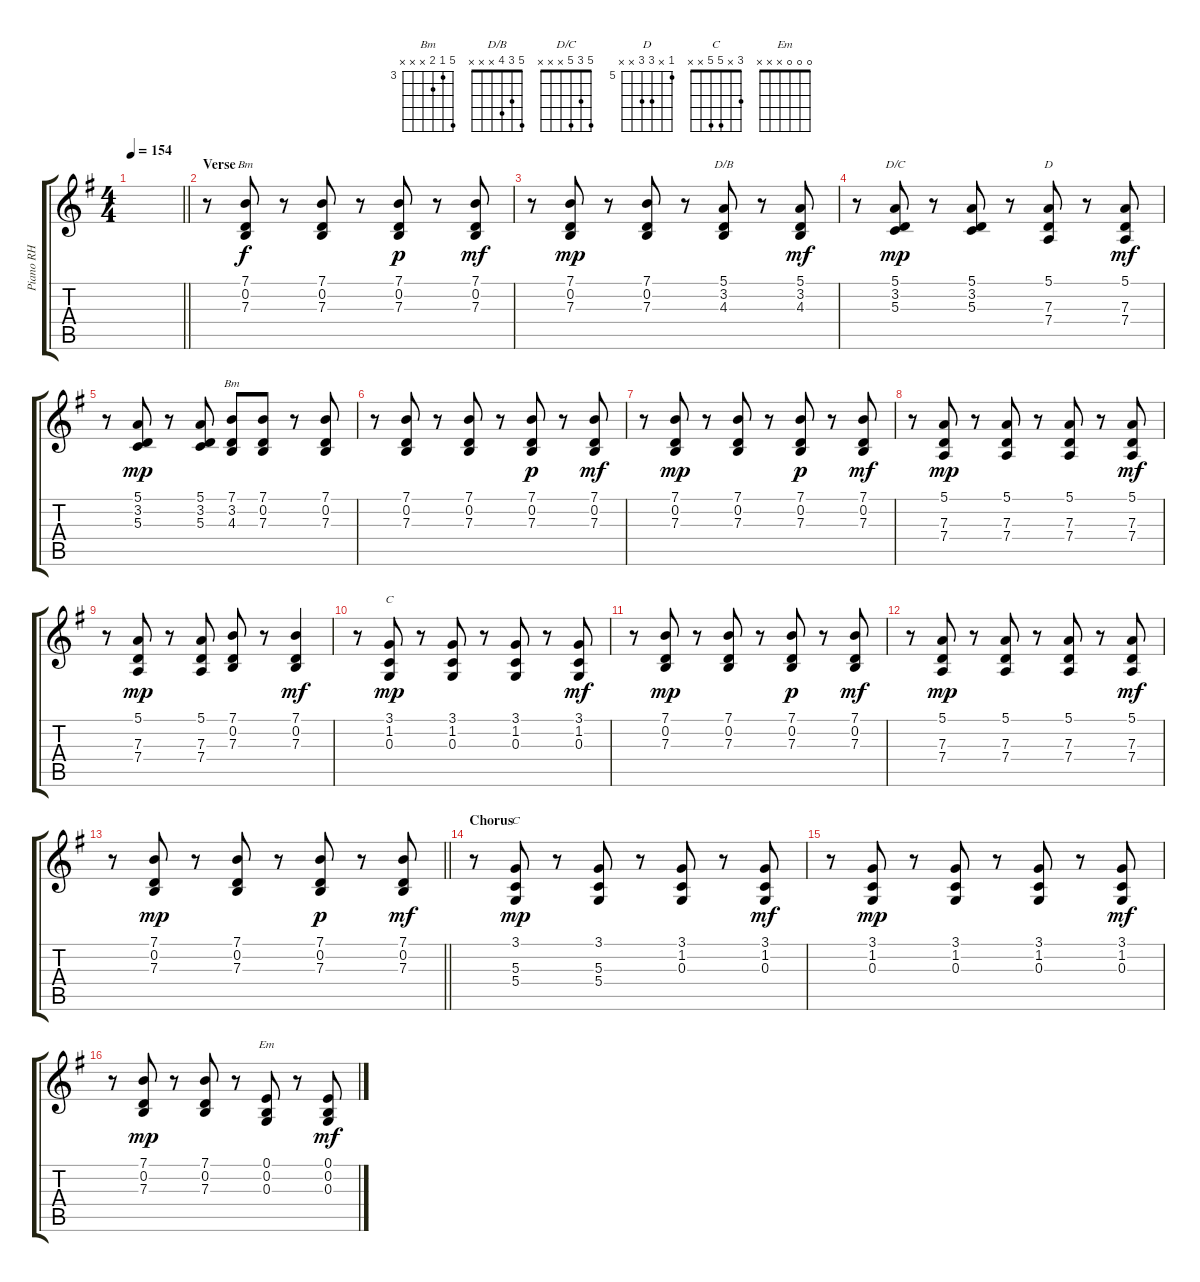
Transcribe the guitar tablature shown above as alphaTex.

\track ("Piano RH" "Piano RH") {instrument electricpiano2}
\staff {score tabs}
\tuning (E4 B3 G3 D3 A2 E2) {hide}
\chord ("Bm" 7 0 7 x x x) {firstfret 7}
\chord ("D/B" 5 3 4 x x x)
\chord ("D/C" 5 3 5 x x x)
\chord ("D" 5 x 7 7 x x) {firstfret 5}
\chord ("Bm" 7 3 4 x x x) {firstfret 3}
\chord ("C" 3 1 0 x x x)
\chord ("C" 3 x 5 5 x x)
\chord ("Em" 0 0 0 x x x)
\ts (4 4)
\tempo 154
\clef g2
\barLineRight lightlight
\ks g
|
\section ("" "Verse")
r.8 (7.1 0.2 7.3).8{ch "Bm"} r.8 (7.1 0.2 7.3).8 r.8 (7.1 0.2 7.3).8{dy p} r.8 (7.1 0.2 7.3).8{dy mf} |
r.8 (7.1 0.2 7.3).8{dy mp} r.8 (7.1 0.2 7.3).8 r.8 (5.1 3.2 4.3).8{ch "D/B"} r.8 (5.1 3.2 4.3).8{dy mf} |
r.8 (5.1 3.2 5.3).8{ch "D/C" dy mp} r.8 (5.1 3.2 5.3).8 r.8 (5.1 7.3 7.4).8{ch "D"} r.8 (5.1 7.3 7.4).8{dy mf} |
r.8 (5.1 3.2 5.3).8{dy mp} r.8 (5.1 3.2 5.3).8 (7.1 3.2 4.3).8{ch "Bm"} (7.1 0.2 7.3).8 r.8 (7.1 0.2 7.3).8 |
r.8 (7.1 0.2 7.3).8 r.8 (7.1 0.2 7.3).8 r.8 (7.1 0.2 7.3).8{dy p} r.8 (7.1 0.2 7.3).8{dy mf} |
r.8 (7.1 0.2 7.3).8{dy mp} r.8 (7.1 0.2 7.3).8 r.8 (7.1 0.2 7.3).8{dy p} r.8 (7.1 0.2 7.3).8{dy mf} |
r.8 (5.1 7.3 7.4).8{dy mp} r.8 (5.1 7.3 7.4).8 r.8 (5.1 7.3 7.4).8 r.8 (5.1 7.3 7.4).8{dy mf} |
r.8 (5.1 7.3 7.4).8{dy mp} r.8 (5.1 7.3 7.4).8 (7.1 0.2 7.3).8 r.8 (7.1 0.2 7.3).4{dy mf} |
r.8 (3.1 1.2 0.3).8{ch "C" dy mp} r.8 (3.1 1.2 0.3).8 r.8 (3.1 1.2 0.3).8 r.8 (3.1 1.2 0.3).8{dy mf} |
r.8 (7.1 0.2 7.3).8{dy mp} r.8 (7.1 0.2 7.3).8 r.8 (7.1 0.2 7.3).8{dy p} r.8 (7.1 0.2 7.3).8{dy mf} |
r.8 (5.1 7.3 7.4).8{dy mp} r.8 (5.1 7.3 7.4).8 r.8 (5.1 7.3 7.4).8 r.8 (5.1 7.3 7.4).8{dy mf} |
\barLineRight lightlight
r.8 (7.1 0.2 7.3).8{dy mp} r.8 (7.1 0.2 7.3).8 r.8 (7.1 0.2 7.3).8{dy p} r.8 (7.1 0.2 7.3).8{dy mf} |
\section ("" "Chorus")
r.8 (3.1 5.3 5.4).8{ch "C" dy mp} r.8 (3.1 5.3 5.4).8 r.8 (3.1 1.2 0.3).8 r.8 (3.1 1.2 0.3).8{dy mf} |
r.8 (3.1 1.2 0.3).8{dy mp} r.8 (3.1 1.2 0.3).8 r.8 (3.1 1.2 0.3).8 r.8 (3.1 1.2 0.3).8{dy mf} |
r.8 (7.1 0.2 7.3).8{dy mp} r.8 (7.1 0.2 7.3).8 r.8 (0.1 0.2 0.3).8{ch "Em"} r.8 (0.1 0.2 0.3).8{dy mf}
